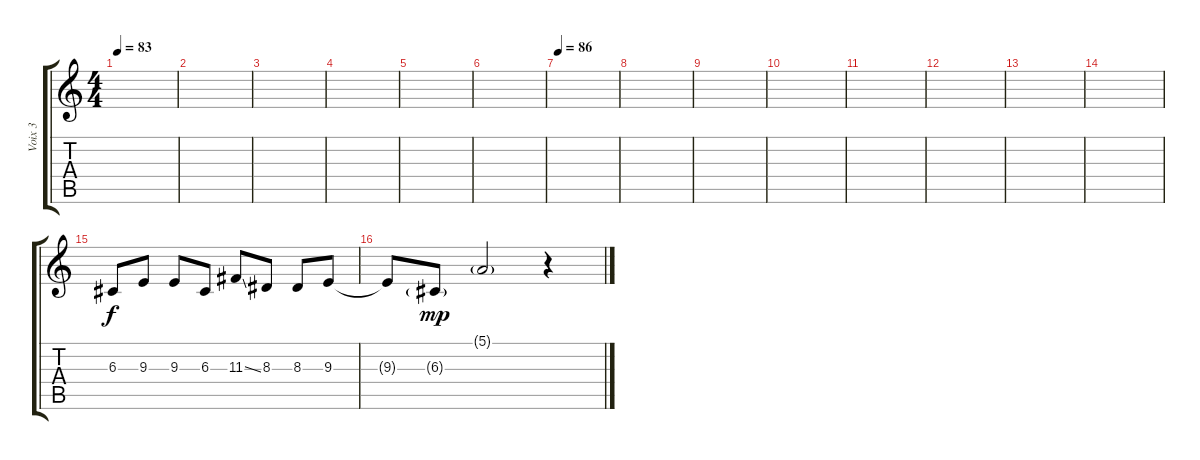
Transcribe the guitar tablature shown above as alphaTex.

\track ("Voix 3" "Voix 3") {instrument lead3calliope}
\staff {score tabs}
\tuning (E4 B3 G3 D3 A2 E2) {hide}
\ts (4 4)
\tempo 83
\clef g2
\ks c
|
|
|
|
|
|
\tempo 86
|
|
|
|
|
|
|
|
6.3.8{volume 14 balance 2} 9.3.8 9.3.8 6.3.8 11.3{ss}.8 8.3.8 8.3.8 9.3.8 |
9.3{t}.8 6.3{g}.8{dy mp} 5.1{g}.2 r.4
